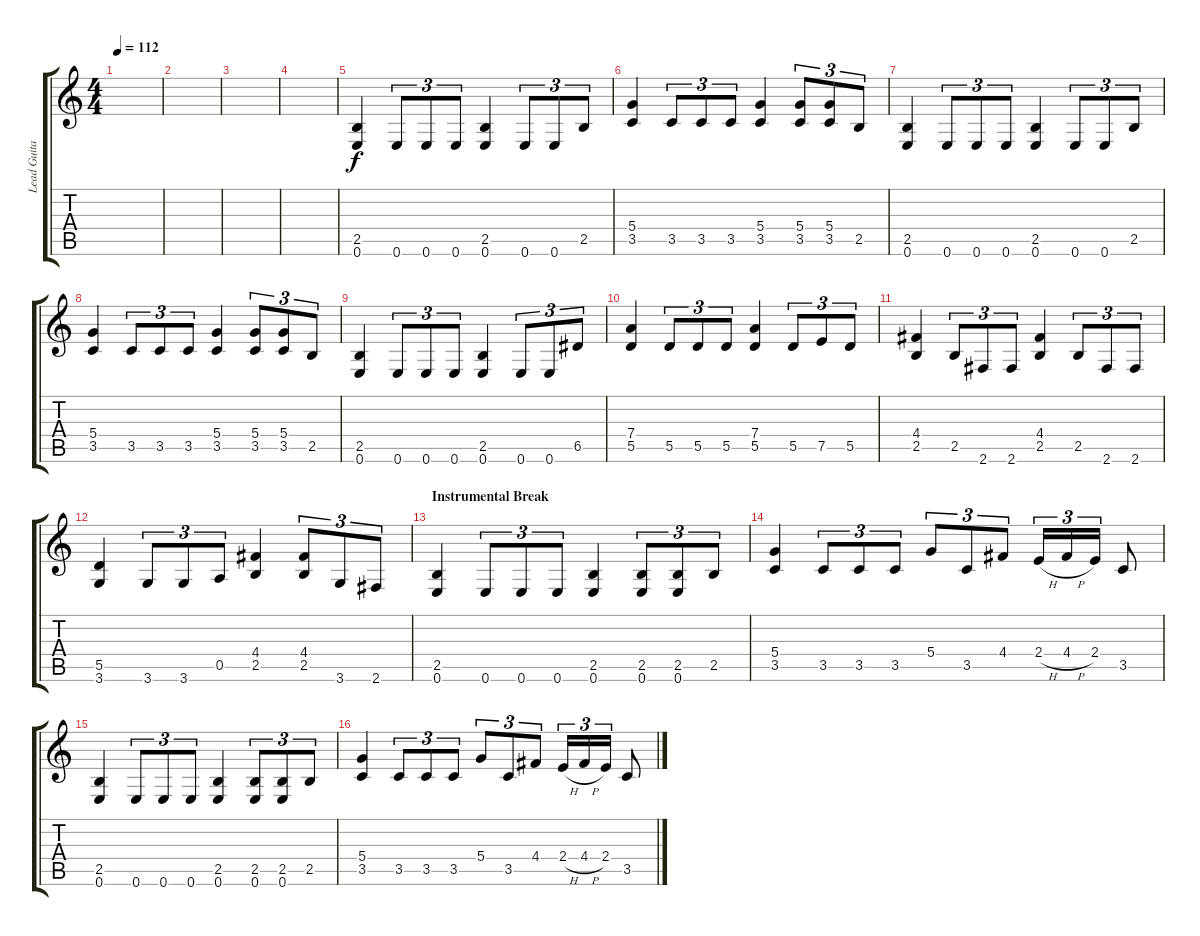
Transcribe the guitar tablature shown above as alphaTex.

\track ("Lead Guitar I (Dave Mustaine)" "Lead Guita") {instrument distortionguitar}
\staff {score tabs}
\tuning (E4 B3 G3 D3 A2 E2) {hide}
\ts (4 4)
\tempo 112
\clef g2
\ks c
|
|
|
|
(2.5 0.6).4 0.6.8{tu (3 2)} 0.6.8{tu (3 2)} 0.6.8{tu (3 2)} (2.5 0.6).4 0.6.8{tu (3 2)} 0.6.8{tu (3 2)} 2.5.8{tu (3 2)} |
(5.4 3.5).4 3.5.8{tu (3 2)} 3.5.8{tu (3 2)} 3.5.8{tu (3 2)} (5.4 3.5).4 (5.4 3.5).8{tu (3 2)} (5.4 3.5).8{tu (3 2)} 2.5.8{tu (3 2)} |
(2.5 0.6).4 0.6.8{tu (3 2)} 0.6.8{tu (3 2)} 0.6.8{tu (3 2)} (2.5 0.6).4 0.6.8{tu (3 2)} 0.6.8{tu (3 2)} 2.5.8{tu (3 2)} |
(5.4 3.5).4 3.5.8{tu (3 2)} 3.5.8{tu (3 2)} 3.5.8{tu (3 2)} (5.4 3.5).4 (5.4 3.5).8{tu (3 2)} (5.4 3.5).8{tu (3 2)} 2.5.8{tu (3 2)} |
(2.5 0.6).4 0.6.8{tu (3 2)} 0.6.8{tu (3 2)} 0.6.8{tu (3 2)} (2.5 0.6).4 0.6.8{tu (3 2)} 0.6.8{tu (3 2)} 6.5.8{tu (3 2)} |
(7.4 5.5).4 5.5.8{tu (3 2)} 5.5.8{tu (3 2)} 5.5.8{tu (3 2)} (7.4 5.5).4 5.5.8{tu (3 2)} 7.5.8{tu (3 2)} 5.5.8{tu (3 2)} |
(4.4 2.5).4 2.5.8{tu (3 2)} 2.6.8{tu (3 2)} 2.6.8{tu (3 2)} (4.4 2.5).4 2.5.8{tu (3 2)} 2.6.8{tu (3 2)} 2.6.8{tu (3 2)} |
(5.5 3.6).4 3.6.8{tu (3 2)} 3.6.8{tu (3 2)} 0.5.8{tu (3 2)} (4.4 2.5).4 (4.4 2.5).8{tu (3 2)} 3.6.8{tu (3 2)} 2.6.8{tu (3 2)} |
\section ("" "Instrumental Break")
(2.5 0.6).4 0.6.8{tu (3 2)} 0.6.8{tu (3 2)} 0.6.8{tu (3 2)} (2.5 0.6).4 (2.5 0.6).8{tu (3 2)} (2.5 0.6).8{tu (3 2)} 2.5.8{tu (3 2)} |
(5.4 3.5).4 3.5.8{tu (3 2)} 3.5.8{tu (3 2)} 3.5.8{tu (3 2)} 5.4.8{tu (3 2)} 3.5.8{tu (3 2)} 4.4.8{tu (3 2)} 2.4{h}.16{tu (3 2)} 4.4{h}.16{tu (3 2)} 2.4.16{tu (3 2)} 3.5.8 |
(2.5 0.6).4 0.6.8{tu (3 2)} 0.6.8{tu (3 2)} 0.6.8{tu (3 2)} (2.5 0.6).4 (2.5 0.6).8{tu (3 2)} (2.5 0.6).8{tu (3 2)} 2.5.8{tu (3 2)} |
(5.4 3.5).4 3.5.8{tu (3 2)} 3.5.8{tu (3 2)} 3.5.8{tu (3 2)} 5.4.8{tu (3 2)} 3.5.8{tu (3 2)} 4.4.8{tu (3 2)} 2.4{h}.16{tu (3 2)} 4.4{h}.16{tu (3 2)} 2.4.16{tu (3 2)} 3.5.8
